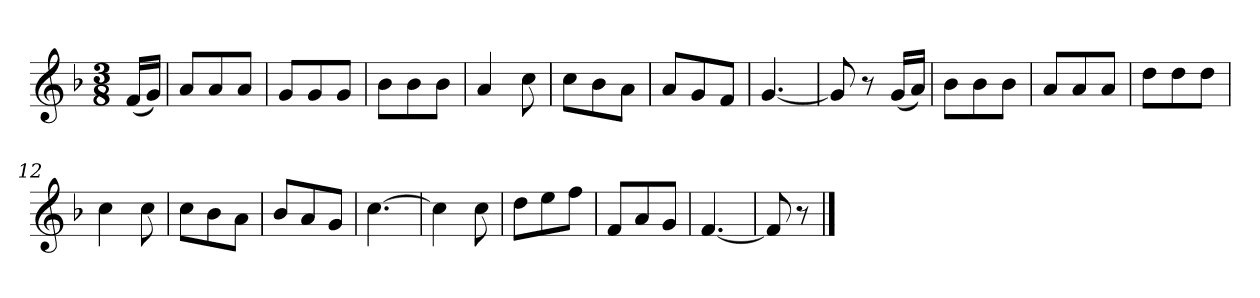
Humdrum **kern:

**kern
*part1
*staff1
*k[b-]
*M3/8
*MM120
=
(16fLL
16gJJ)
=1
8aL
8a
8aJ
=2
8gL
8g
8gJ
=3
8b-L
8b-
8b-J
=4
4a
8cc
=5
8ccL
8b-
8aJ
=6
8aL
8g
8fJ
=7
[4.g
=8
8g]
8r
(16gLL
16aJJ)
=9
8b-L
8b-
8b-J
=10
8aL
8a
8aJ
=11
8ddL
8dd
8ddJ
=12
4cc
8cc
=13
8ccL
8b-
8aJ
=14
8b-L
8a
8gJ
=15
[4.cc
=16
4cc]
8cc
=17
8ddL
8ee
8ffJ
=18
8fL
8a
8gJ
=19
[4.f
=20
8f]
8r
==
*-
